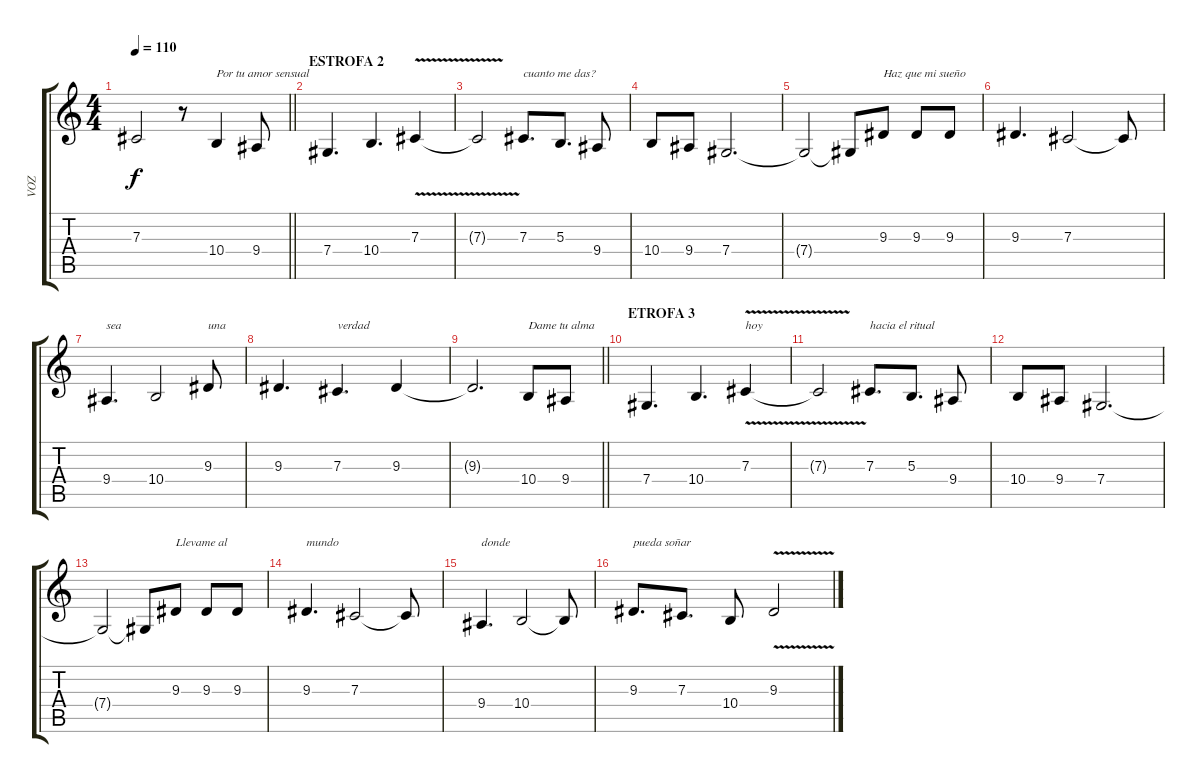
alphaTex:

\track ("VOZ" "VOZ") {instrument altosax}
\staff {score tabs}
\tuning (Eb4 Bb3 Gb3 Db3 Ab2 Eb2) {hide}
\ts (4 4)
\tempo 110
\clef g2
\barLineRight lightlight
\ks c
7.3{t}.2{dy f} r.8 10.4.4{txt "Por tu amor sensual "} 9.4.8 |
\section ("" "ESTROFA 2")
7.4.4{d} 10.4.4{d} 7.3{v}.4 |
7.3{t}.2 7.3.8{d txt "cuanto me das?"} 5.3.8{d} 9.4.8 |
10.4.8 9.4.8 7.4.2{d} |
7.4{t}.2 7.4{t}.8 9.3.8{txt "Haz que mi sueño "} 9.3.8 9.3.8 |
9.3.4{d} 7.3.2 7.3{t}.8 |
9.4.4{d txt "sea"} 10.4.2 9.3.8{txt "una "} |
9.3.4{d} 7.3.4{d txt "verdad"} 9.3.4 |
\barLineRight lightlight
9.3{t}.2{d} 10.4.8{txt "Dame tu alma "} 9.4.8 |
\section ("" "ETROFA 3")
7.4.4{d} 10.4.4{d} 7.3{v}.4{txt "hoy"} |
7.3{t}.2 7.3.8{d txt "hacia el ritual"} 5.3.8{d} 9.4.8 |
10.4.8 9.4.8 7.4.2{d} |
7.4{t}.2 7.4{t}.8 9.3.8{txt "Llevame al "} 9.3.8 9.3.8 |
9.3.4{d txt "mundo"} 7.3.2 7.3{t}.8 |
9.4.4{d txt "donde "} 10.4.2 10.4{t}.8 |
9.3.8{d txt "pueda soñar"} 7.3.8{d} 10.4.8 9.3{v}.2
